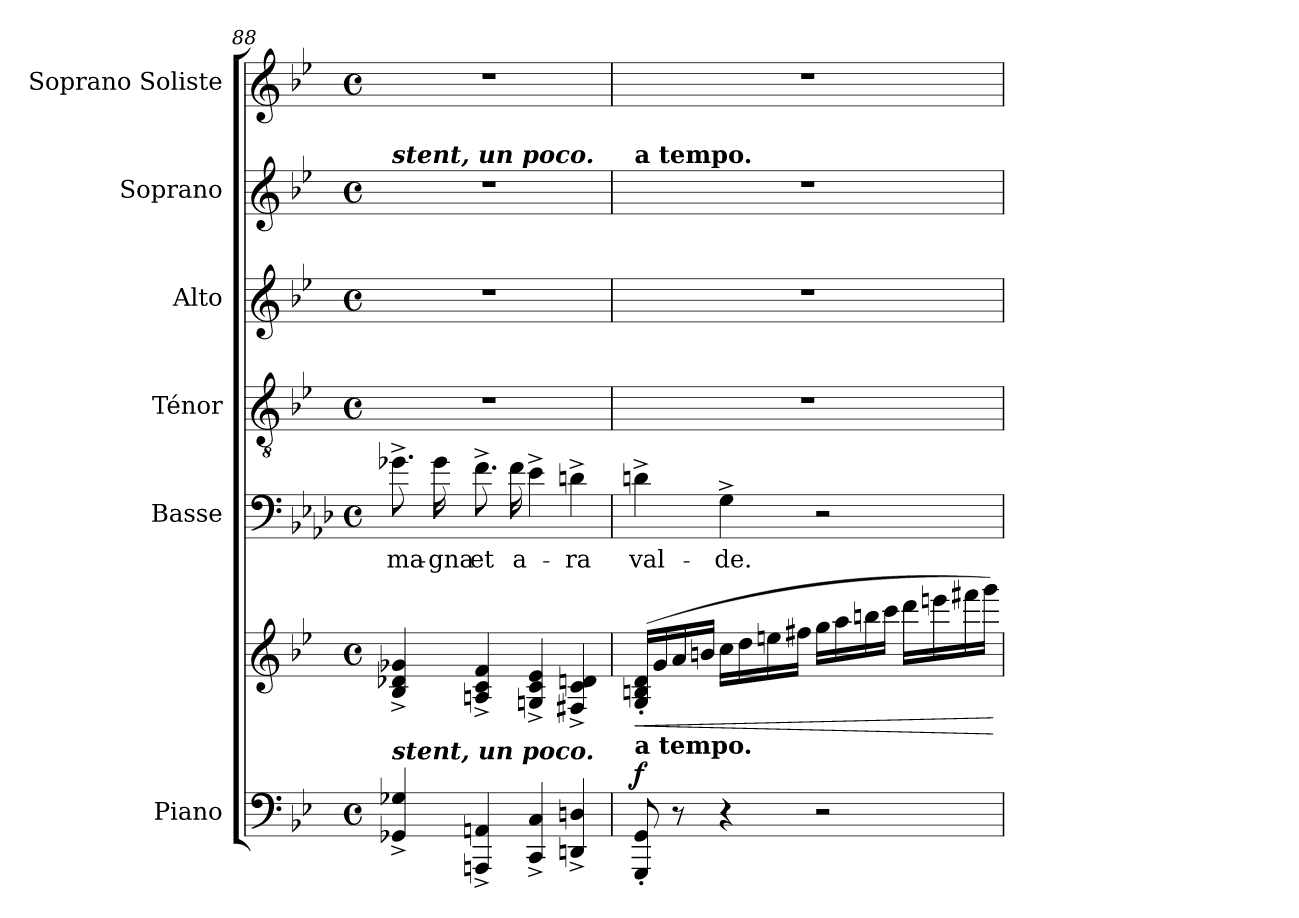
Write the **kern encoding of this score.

**kern	**kern	**dynam	**kern	**text	**kern	**kern	**kern	**kern
*part6	*part6	*part6	*part5	*part5	*part4	*part3	*part2	*part1
*staff7	*staff6	*staff6/7	*staff5	*staff5	*staff4	*staff3	*staff2	*staff1
*I"Piano	*	*	*I"Basse	*	*I"Ténor	*I"Alto	*I"Soprano	*I"Soprano Soliste
*I'Pno.	*	*	*I'B.	*	*I'T.	*I'A.	*I'S.	*
!!LO:LB:g=z
*clefF4	*clefG2	*	*clefF4	*	*clefGv2	*clefG2	*clefG2	*clefG2
*	*	*	*ITrd8c14	*	*	*	*	*
*k[b-e-]	*k[b-e-]	*	*k[b-e-a-d-]	*	*k[b-e-]	*k[b-e-]	*k[b-e-]	*k[b-e-]
*M4/4	*M4/4	*	*M4/4	*	*M4/4	*M4/4	*M4/4	*M4/4
*met(c)	*met(c)	*	*met(c)	*	*met(c)	*met(c)	*met(c)	*met(c)
=88	=88	=88	=88	=88	=88	=88	=88	=88
!	!	!	!	!	!	!	!LO:TX:a:Bi:t=stent, un poco.	!
!LO:TX:a:Bi:t=stent, un poco.	!	!	!	!	!	!	!	!
4GG-X/^ 4G-X/^	4B-/^ 4d-X/^ 4g-X/^	.	8.G-X^i\	ma-	1r	1r	1r	1r
.	.	.	16G-i\	-gna	.	.	.	.
4AAAn/^ 4AAn/^	4An/^ 4c/^ 4f/^	.	8.F^i\	et	.	.	.	.
.	.	.	16Fi\	a-	.	.	.	.
4CC/^ 4C/^	4Gn/^ 4c/^ 4e-/^	.	4E-^i\	.	.	.	.	.
4DDn/^ 4Dn/^	4F#X/^ 4c/^ 4dn/^	.	4Dn^i\	-ra	.	.	.	.
=89	=89	=89	=89	=89	=89	=89	=89	=89
!	!	!	!	!	!	!	!LO:TX:a:B:t=a tempo.	!
!LO:TX:a:B:t=a tempo.	!	!	!	!	!	!	!	!
!	!	!LO:HP:b	!	!	!	!	!	!
!	!	!LO:DY:n=1:a=2	!	!	!	!	!	!
8GGG/' 8GG/'	(16G/' 16Bn/' 16d/'LL	< f	4Dn^i\	val-	1r	1r	1r	1r
.	16g/	.	.	.	.	.	.	.
8r	16a/	.	.	.	.	.	.	.
.	16bn/JJ	.	.	.	.	.	.	.
4r	16cc\LL	.	4GG^i\	-de.	.	.	.	.
.	16dd\	.	.	.	.	.	.	.
.	16een\	.	.	.	.	.	.	.
.	16ff#X\JJ	.	.	.	.	.	.	.
2r	16gg\LL	.	2r	.	.	.	.	.
.	16aa\	.	.	.	.	.	.	.
.	16bbn\	.	.	.	.	.	.	.
.	16ccc\JJ	.	.	.	.	.	.	.
.	16ddd\LL	.	.	.	.	.	.	.
.	16eeen\	.	.	.	.	.	.	.
.	16fff#X\	.	.	.	.	.	.	.
.	16ggg\JJ)	.	.	.	.	.	.	.
.	.	[	.	.	.	.	.	.
=	=	=	=	=	=	=	=	=
*-	*-	*-	*-	*-	*-	*-	*-	*-
